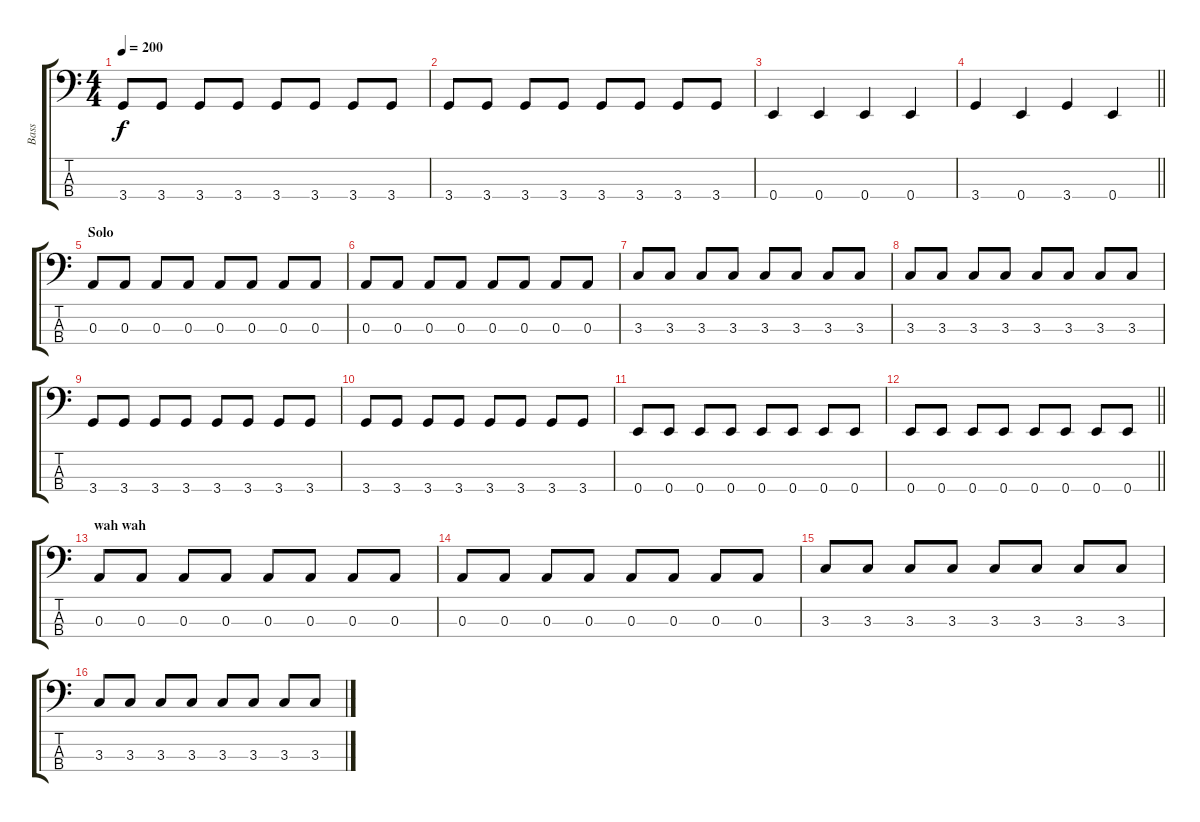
\track ("Bass" "Bass") {instrument electricbassfinger}
\staff {score tabs}
\tuning (G2 D2 A1 E1) {hide}
\ts (4 4)
\tempo 200
\clef f4
\ks c
3.4.8{dy f} 3.4.8 3.4.8 3.4.8 3.4.8 3.4.8 3.4.8 3.4.8 |
3.4.8 3.4.8 3.4.8 3.4.8 3.4.8 3.4.8 3.4.8 3.4.8 |
0.4.4 0.4.4 0.4.4 0.4.4 |
\barLineRight lightlight
3.4.4 0.4.4 3.4.4 0.4.4 |
\section ("" "Solo")
0.3.8 0.3.8 0.3.8 0.3.8 0.3.8 0.3.8 0.3.8 0.3.8 |
0.3.8 0.3.8 0.3.8 0.3.8 0.3.8 0.3.8 0.3.8 0.3.8 |
3.3.8 3.3.8 3.3.8 3.3.8 3.3.8 3.3.8 3.3.8 3.3.8 |
3.3.8 3.3.8 3.3.8 3.3.8 3.3.8 3.3.8 3.3.8 3.3.8 |
3.4.8 3.4.8 3.4.8 3.4.8 3.4.8 3.4.8 3.4.8 3.4.8 |
3.4.8 3.4.8 3.4.8 3.4.8 3.4.8 3.4.8 3.4.8 3.4.8 |
0.4.8 0.4.8 0.4.8 0.4.8 0.4.8 0.4.8 0.4.8 0.4.8 |
\barLineRight lightlight
0.4.8 0.4.8 0.4.8 0.4.8 0.4.8 0.4.8 0.4.8 0.4.8 |
\section ("" "wah wah")
0.3.8 0.3.8 0.3.8 0.3.8 0.3.8 0.3.8 0.3.8 0.3.8 |
0.3.8 0.3.8 0.3.8 0.3.8 0.3.8 0.3.8 0.3.8 0.3.8 |
3.3.8 3.3.8 3.3.8 3.3.8 3.3.8 3.3.8 3.3.8 3.3.8 |
3.3.8 3.3.8 3.3.8 3.3.8 3.3.8 3.3.8 3.3.8 3.3.8
